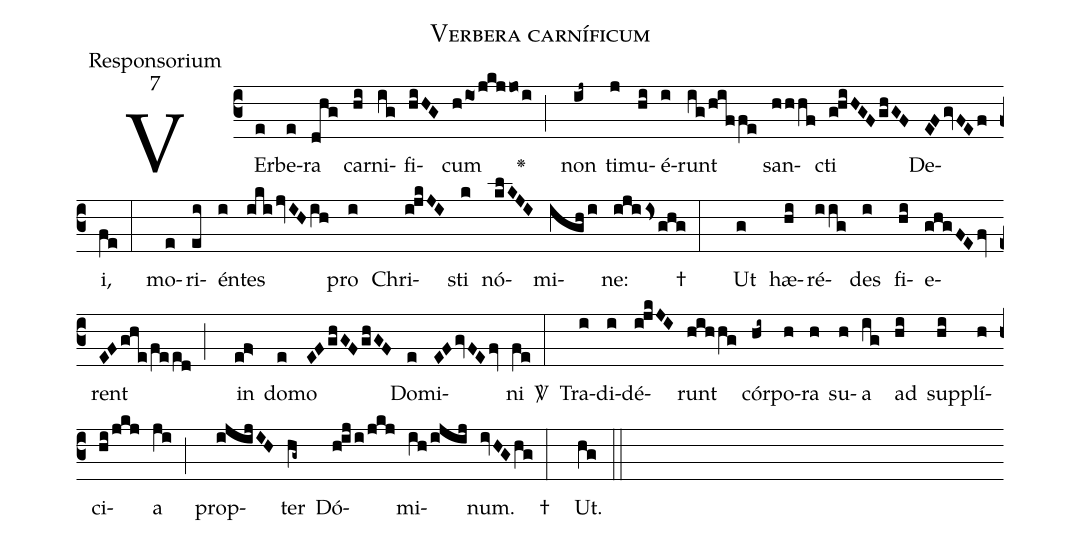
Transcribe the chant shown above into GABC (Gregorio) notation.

name:Verbera carníficum;
office-part:Responsorium;
mode:7;
%%
(c3)VEr(e)be(e)ra(dhg) car(hi)ni(ig)fi(hiHG)cum(hio</jkj/jo</i;) <v>\greheightstar</v>() non(ij~) ti(j)mu(hi)é(i)runt(ig/hif/fe) san(hhhf)cti(ghiHGFghGF) De(EFgvFEf)i,(fe:) mo(e)ri(ei)én(i)tes(ikijvIHih) pro(i) Chri(ijkJI)sti(k) nó(klKJI)mi(ighi)ne:(ijiis<ghg:) †() Ut(g) hæ(hi)ré(iig)des(i) fi(hi)e(ghgFEfv)rent(EFghe/feed;) in(ef>) do(e)mo(EFghGFghGF) Do(e)mi(EFgvFEfv)ni(fe:)  <sp>V/</sp>() Tra(i)di(i)dé(ijkJI)runt(hihhg) cór(hi~)po(h)ra(h) su(h)a(ig) ad(hi) sup(hi)plí(h)ci(hi/jkj)a(ji;) prop(ijijIH)ter(hg~) Dó(hiji/jkj)mi(ih/ijij)num.(ivHGhg:) †() Ut.(hg::)
